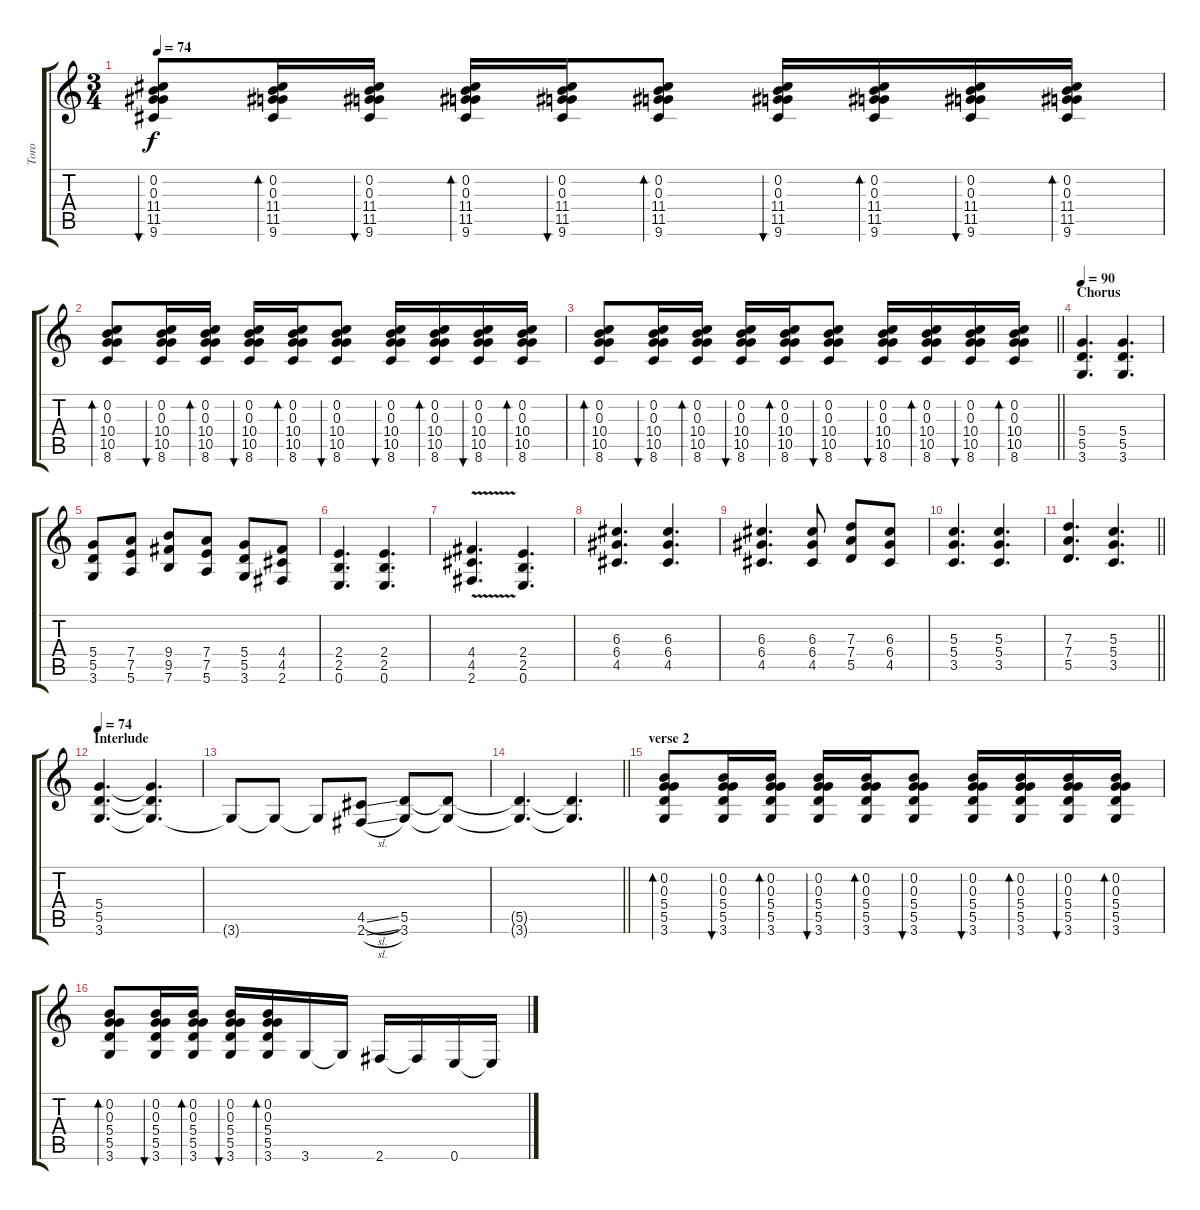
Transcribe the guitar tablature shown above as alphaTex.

\track ("Toro" "Toro") {instrument acousticguitarsteel}
\staff {score tabs}
\tuning (E4 B3 G3 D3 A2 E2) {hide}
\ts (3 4)
\tempo 74
\clef g2
\ks c
(0.2 0.3 11.4 11.5 9.6).8{bu 30 dy f} (0.2 0.3 11.4 11.5 9.6).16{bd 30} (0.2 0.3 11.4 11.5 9.6).16{bu 30} (0.2 0.3 11.4 11.5 9.6).16{bd 30} (0.2 0.3 11.4 11.5 9.6).16{bu 30} (0.2 0.3 11.4 11.5 9.6).8{bd 30} (0.2 0.3 11.4 11.5 9.6).16{bu 30} (0.2 0.3 11.4 11.5 9.6).16{bd 30} (0.2 0.3 11.4 11.5 9.6).16{bu 30} (0.2 0.3 11.4 11.5 9.6).16{bd 30} |
(0.2 0.3 10.4 10.5 8.6).8{bd 30} (0.2 0.3 10.4 10.5 8.6).16{bu 30} (0.2 0.3 10.4 10.5 8.6).16{bd 30} (0.2 0.3 10.4 10.5 8.6).16{bu 30} (0.2 0.3 10.4 10.5 8.6).16{bd 30} (0.2 0.3 10.4 10.5 8.6).8{bu 30} (0.2 0.3 10.4 10.5 8.6).16{bu 30} (0.2 0.3 10.4 10.5 8.6).16{bd 30} (0.2 0.3 10.4 10.5 8.6).16{bu 30} (0.2 0.3 10.4 10.5 8.6).16{bd 30} |
\barLineRight lightlight
(0.2 0.3 10.4 10.5 8.6).8{bd 30} (0.2 0.3 10.4 10.5 8.6).16{bu 30} (0.2 0.3 10.4 10.5 8.6).16{bd 30} (0.2 0.3 10.4 10.5 8.6).16{bu 30} (0.2 0.3 10.4 10.5 8.6).16{bd 30} (0.2 0.3 10.4 10.5 8.6).8{bu 30} (0.2 0.3 10.4 10.5 8.6).16{bu 30} (0.2 0.3 10.4 10.5 8.6).16{bd 30} (0.2 0.3 10.4 10.5 8.6).16{bu 30} (0.2 0.3 10.4 10.5 8.6).16{bd 30} |
\section ("" "Chorus")
\tempo 90
(5.4 5.5 3.6).4{d volume 16 instrument distortionguitar} (5.4 5.5 3.6).4{d} |
(5.4 5.5 3.6).8 (7.4 7.5 5.6).8 (9.4 9.5 7.6).8 (7.4 7.5 5.6).8 (5.4 5.5 3.6).8 (4.4 4.5 2.6).8 |
(2.4 2.5 0.6).4{d} (2.4 2.5 0.6).4{d} |
(4.4{v} 4.5{v} 2.6{v}).4{d} (2.4 2.5 0.6).4{d} |
(6.3 6.4 4.5).4{d} (6.3 6.4 4.5).4{d} |
(6.3 6.4 4.5).4{d} (6.3 6.4 4.5).8 (7.3 7.4 5.5).8 (6.3 6.4 4.5).8 |
(5.3 5.4 3.5).4{d} (5.3 5.4 3.5).4{d} |
\barLineRight lightlight
(7.3 7.4 5.5).4{d} (5.3 5.4 3.5).4{d} |
\section ("" "Interlude")
\tempo 74
(5.4 5.5 3.6).4{d instrument acousticguitarsteel} (5.4{t} 5.5{t} 3.6{t}).4{d} |
3.6{t}.8 3.6{t}.8 3.6{t}.8 (4.5{sl} 2.6{sl}).8 (5.5 3.6).8 (5.5{t} 3.6{t}).8 |
\barLineRight lightlight
(5.5{t} 3.6{t}).4{d} (5.5{t} 3.6{t}).4{d} |
\section ("" "verse 2")
(0.2 0.3 5.4 5.5 3.6).8{bd 30 volume 9} (0.2 0.3 5.4 5.5 3.6).16{bu 30} (0.2 0.3 5.4 5.5 3.6).16{bd 60} (0.2 0.3 5.4 5.5 3.6).16{bu 30} (0.2 0.3 5.4 5.5 3.6).16{bd 30} (0.2 0.3 5.4 5.5 3.6).8{bu 30} (0.2 0.3 5.4 5.5 3.6).16{bu 30} (0.2 0.3 5.4 5.5 3.6).16{bd 60} (0.2 0.3 5.4 5.5 3.6).16{bu 30} (0.2 0.3 5.4 5.5 3.6).16{bd 30} |
(0.2 0.3 5.4 5.5 3.6).8{bd 30} (0.2 0.3 5.4 5.5 3.6).16{bu 30} (0.2 0.3 5.4 5.5 3.6).16{bd 60} (0.2 0.3 5.4 5.5 3.6).16{bu 30} (0.2 0.3 5.4 5.5 3.6).16{bd 30} 3.6.16 3.6{t}.16 2.6.16 2.6{t}.16 0.6.16 0.6{t}.16
